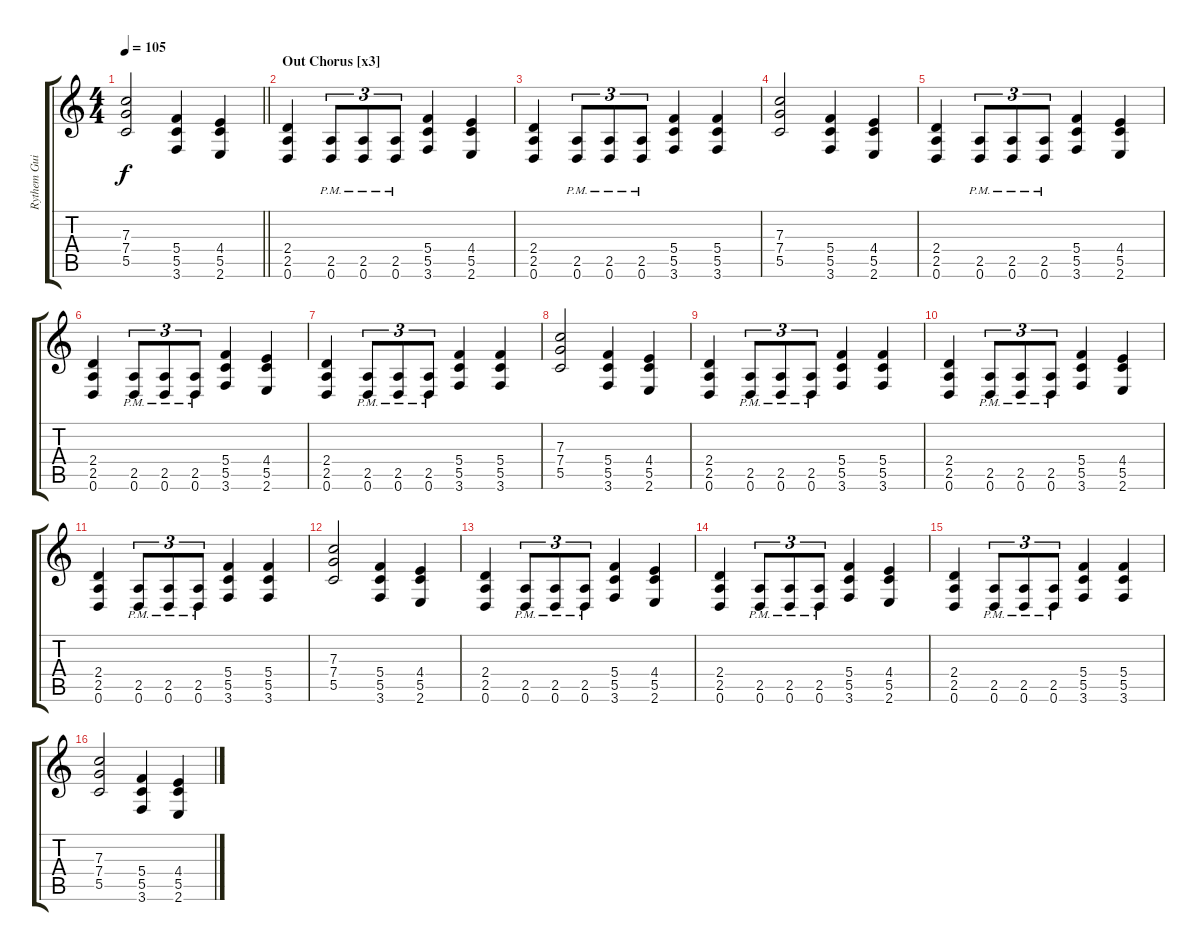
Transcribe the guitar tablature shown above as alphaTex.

\track ("Rythem Guitar 1" "Rythem Gui") {instrument distortionguitar}
\staff {score tabs}
\tuning (D4 A3 F3 C3 G2 D2) {hide}
\ts (4 4)
\tempo 105
\clef g2
\barLineRight lightlight
\ks c
(7.3{t} 7.4{t} 5.5{t}).2{dy f} (5.4 5.5 3.6).4 (4.4 5.5 2.6).4 |
\section ("" "Out Chorus [x3]")
(2.4 2.5 0.6).4 (2.5{pm} 0.6{pm}).8{tu (3 2)} (2.5{pm} 0.6{pm}).8{tu (3 2)} (2.5{pm} 0.6{pm}).8{tu (3 2)} (5.4 5.5 3.6).4 (4.4 5.5 2.6).4 |
(2.4 2.5 0.6).4 (2.5{pm} 0.6{pm}).8{tu (3 2)} (2.5{pm} 0.6{pm}).8{tu (3 2)} (2.5{pm} 0.6{pm}).8{tu (3 2)} (5.4 5.5 3.6).4 (5.4 5.5 3.6).4 |
(7.3 7.4 5.5).2 (5.4 5.5 3.6).4 (4.4 5.5 2.6).4 |
(2.4 2.5 0.6).4 (2.5{pm} 0.6{pm}).8{tu (3 2)} (2.5{pm} 0.6{pm}).8{tu (3 2)} (2.5{pm} 0.6{pm}).8{tu (3 2)} (5.4 5.5 3.6).4 (4.4 5.5 2.6).4 |
(2.4 2.5 0.6).4 (2.5{pm} 0.6{pm}).8{tu (3 2)} (2.5{pm} 0.6{pm}).8{tu (3 2)} (2.5{pm} 0.6{pm}).8{tu (3 2)} (5.4 5.5 3.6).4 (4.4 5.5 2.6).4 |
(2.4 2.5 0.6).4 (2.5{pm} 0.6{pm}).8{tu (3 2)} (2.5{pm} 0.6{pm}).8{tu (3 2)} (2.5{pm} 0.6{pm}).8{tu (3 2)} (5.4 5.5 3.6).4 (5.4 5.5 3.6).4 |
(7.3 7.4 5.5).2 (5.4 5.5 3.6).4 (4.4 5.5 2.6).4 |
(2.4 2.5 0.6).4 (2.5{pm} 0.6{pm}).8{tu (3 2)} (2.5{pm} 0.6{pm}).8{tu (3 2)} (2.5{pm} 0.6{pm}).8{tu (3 2)} (5.4 5.5 3.6).4 (5.4 5.5 3.6).4 |
(2.4 2.5 0.6).4 (2.5{pm} 0.6{pm}).8{tu (3 2)} (2.5{pm} 0.6{pm}).8{tu (3 2)} (2.5{pm} 0.6{pm}).8{tu (3 2)} (5.4 5.5 3.6).4 (4.4 5.5 2.6).4 |
(2.4 2.5 0.6).4 (2.5{pm} 0.6{pm}).8{tu (3 2)} (2.5{pm} 0.6{pm}).8{tu (3 2)} (2.5{pm} 0.6{pm}).8{tu (3 2)} (5.4 5.5 3.6).4 (5.4 5.5 3.6).4 |
(7.3 7.4 5.5).2 (5.4 5.5 3.6).4 (4.4 5.5 2.6).4 |
(2.4 2.5 0.6).4 (2.5{pm} 0.6{pm}).8{tu (3 2)} (2.5{pm} 0.6{pm}).8{tu (3 2)} (2.5{pm} 0.6{pm}).8{tu (3 2)} (5.4 5.5 3.6).4 (4.4 5.5 2.6).4 |
(2.4 2.5 0.6).4 (2.5{pm} 0.6{pm}).8{tu (3 2)} (2.5{pm} 0.6{pm}).8{tu (3 2)} (2.5{pm} 0.6{pm}).8{tu (3 2)} (5.4 5.5 3.6).4 (4.4 5.5 2.6).4 |
(2.4 2.5 0.6).4 (2.5{pm} 0.6{pm}).8{tu (3 2)} (2.5{pm} 0.6{pm}).8{tu (3 2)} (2.5{pm} 0.6{pm}).8{tu (3 2)} (5.4 5.5 3.6).4 (5.4 5.5 3.6).4 |
(7.3 7.4 5.5).2 (5.4 5.5 3.6).4 (4.4 5.5 2.6).4
